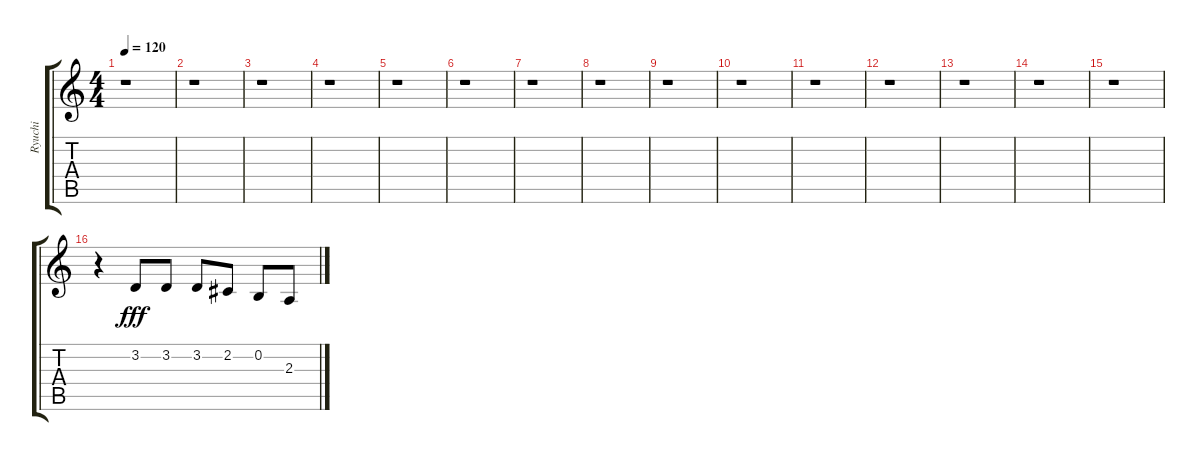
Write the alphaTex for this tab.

\track ("Ryuchi" "Ryuchi") {instrument pad1newage}
\staff {score tabs}
\tuning (E4 B3 G3 D3 A2 E2) {hide}
\ts (4 4)
\tempo 120
\clef g2
\ks c
r.1{dy fff} |
r.1 |
r.1 |
r.1 |
r.1 |
r.1 |
r.1 |
r.1 |
r.1 |
r.1 |
r.1 |
r.1 |
r.1 |
r.1 |
r.1 |
r.4 3.2.8 3.2.8 3.2.8 2.2.8 0.2.8 2.3.8
